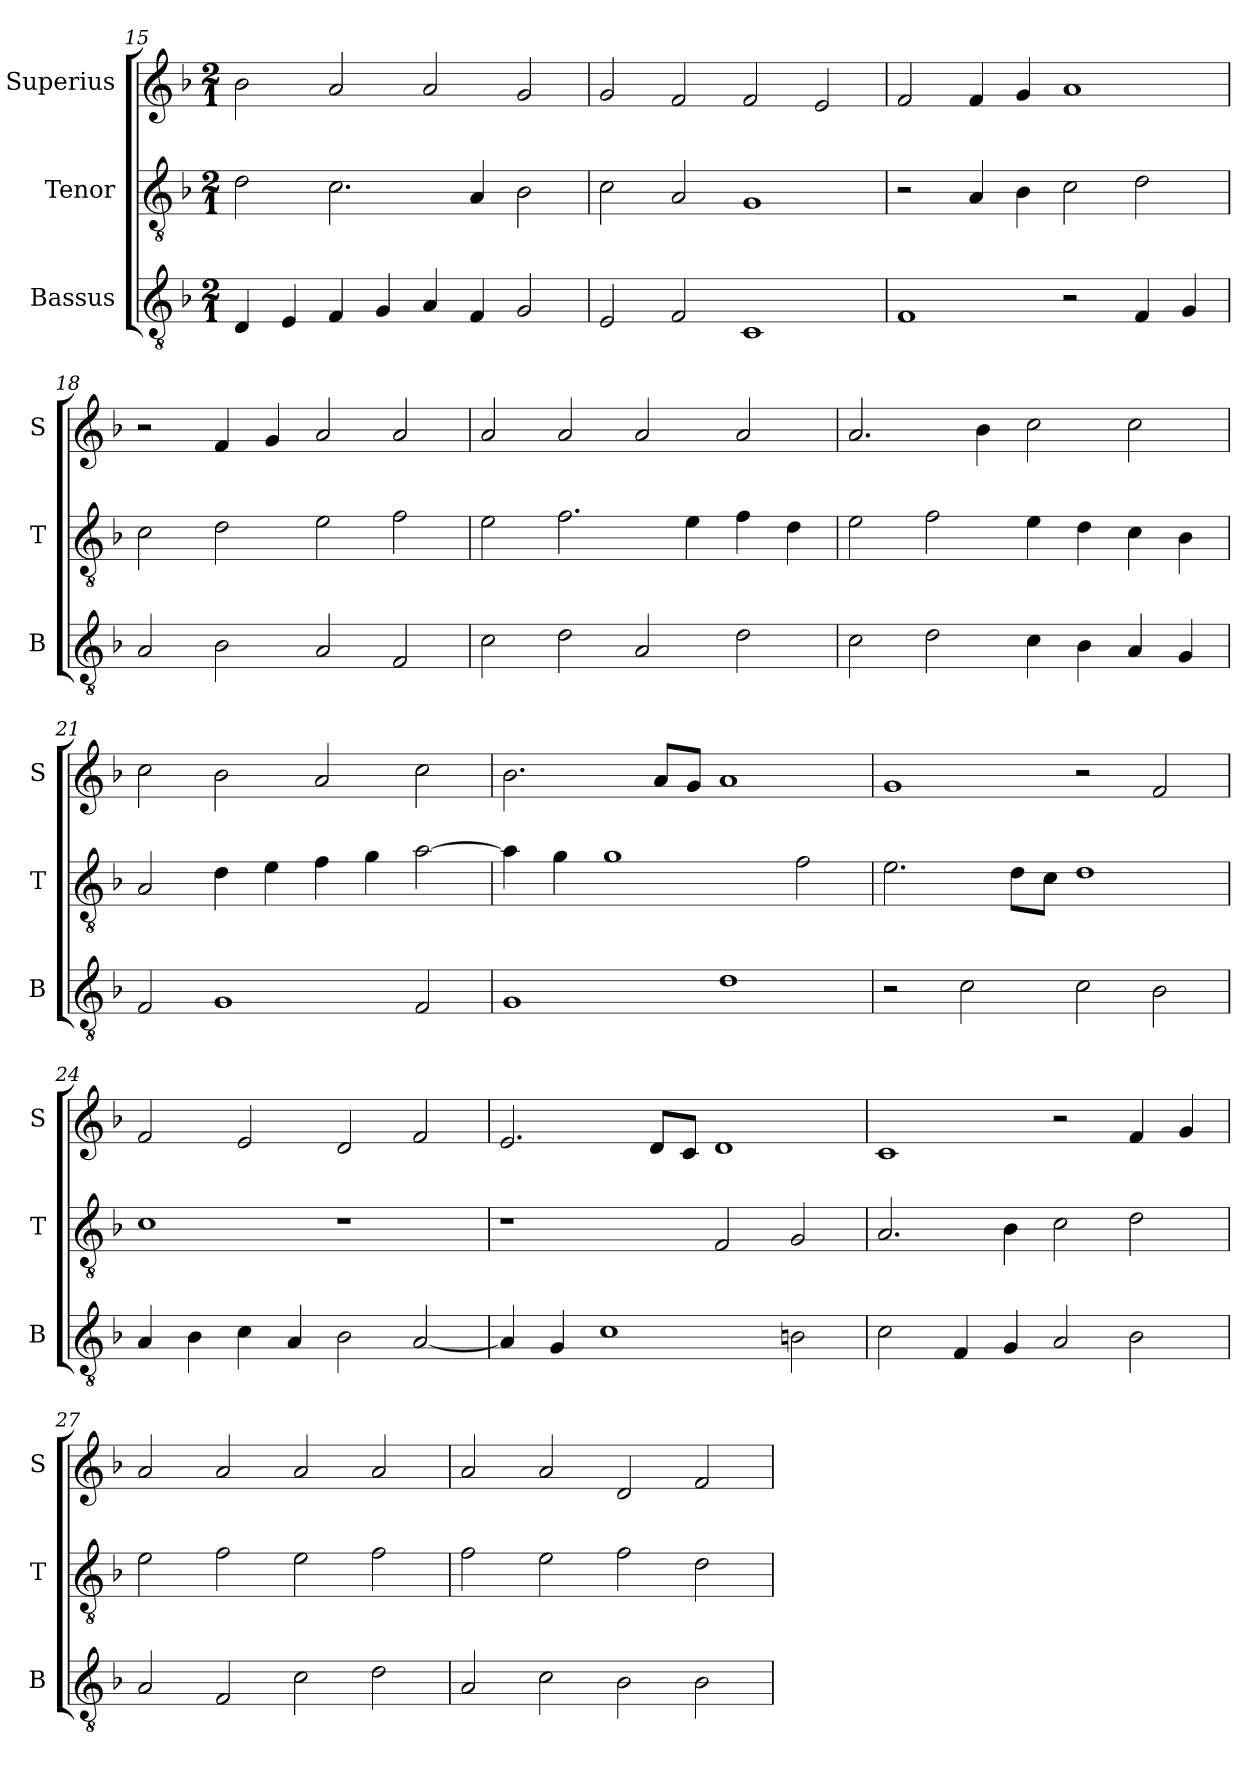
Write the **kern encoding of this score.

**kern	**kern	**kern
*part3	*part2	*part1
*staff3	*staff2	*staff1
*I"Bassus	*I"Tenor	*I"Superius
*I'B	*I'T	*I'S
*clefGv2	*clefGv2	*clefG2
*k[b-]	*k[b-]	*k[b-]
*F:	*F:	*F:
*M2/1	*M2/1	*M2/1
=15	=15	=15
4D	2d	2b-
4E	.	.
4F	2.c	2a
4G	.	.
4A	.	2a
4F	4A	.
2G	2B-	2g
=16	=16	=16
2E	2c	2g
2F	2A	2f
1C	1G	2f
.	.	2e
=17	=17	=17
1F	2r	2f
.	4A	4f
.	4B-	4g
2r	2c	1a
4F	2d	.
4G	.	.
=18	=18	=18
2A	2c	2r
2B-	2d	4f
.	.	4g
2A	2e	2a
2F	2f	2a
=19	=19	=19
2c	2e	2a
2d	2.f	2a
2A	.	2a
.	4e	.
2d	4f	2a
.	4d	.
=20	=20	=20
2c	2e	2.a
2d	2f	.
.	.	4b-
4c	4e	2cc
4B-	4d	.
4A	4c	2cc
4G	4B-	.
=21	=21	=21
2F	2A	2cc
1G	4d	2b-
.	4e	.
.	4f	2a
.	4g	.
2F	[2a	2cc
=22	=22	=22
1G	4a]	2.b-
.	4g	.
.	1g	.
.	.	8aL
.	.	8gJ
1d	.	1a
.	2f	.
=23	=23	=23
2r	2.e	1g
2c	.	.
.	8dL	.
.	8cJ	.
2c	1d	2r
2B-	.	2f
=24	=24	=24
4A	1c	2f
4B-	.	.
4c	.	2e
4A	.	.
2B-	1r	2d
[2A	.	2f
=25	=25	=25
4A]	1r	2.e
4G	.	.
1c	.	.
.	.	8dL
.	.	8cJ
.	2F	1d
2Bn	2G	.
=26	=26	=26
2c	2.A	1c
4F	.	.
4G	4B-	.
2A	2c	2r
2B-	2d	4f
.	.	4g
=27	=27	=27
2A	2e	2a
2F	2f	2a
2c	2e	2a
2d	2f	2a
=28	=28	=28
2A	2f	2a
2c	2e	2a
2B-	2f	2d
2B-	2d	2f
=	=	=
*-	*-	*-
